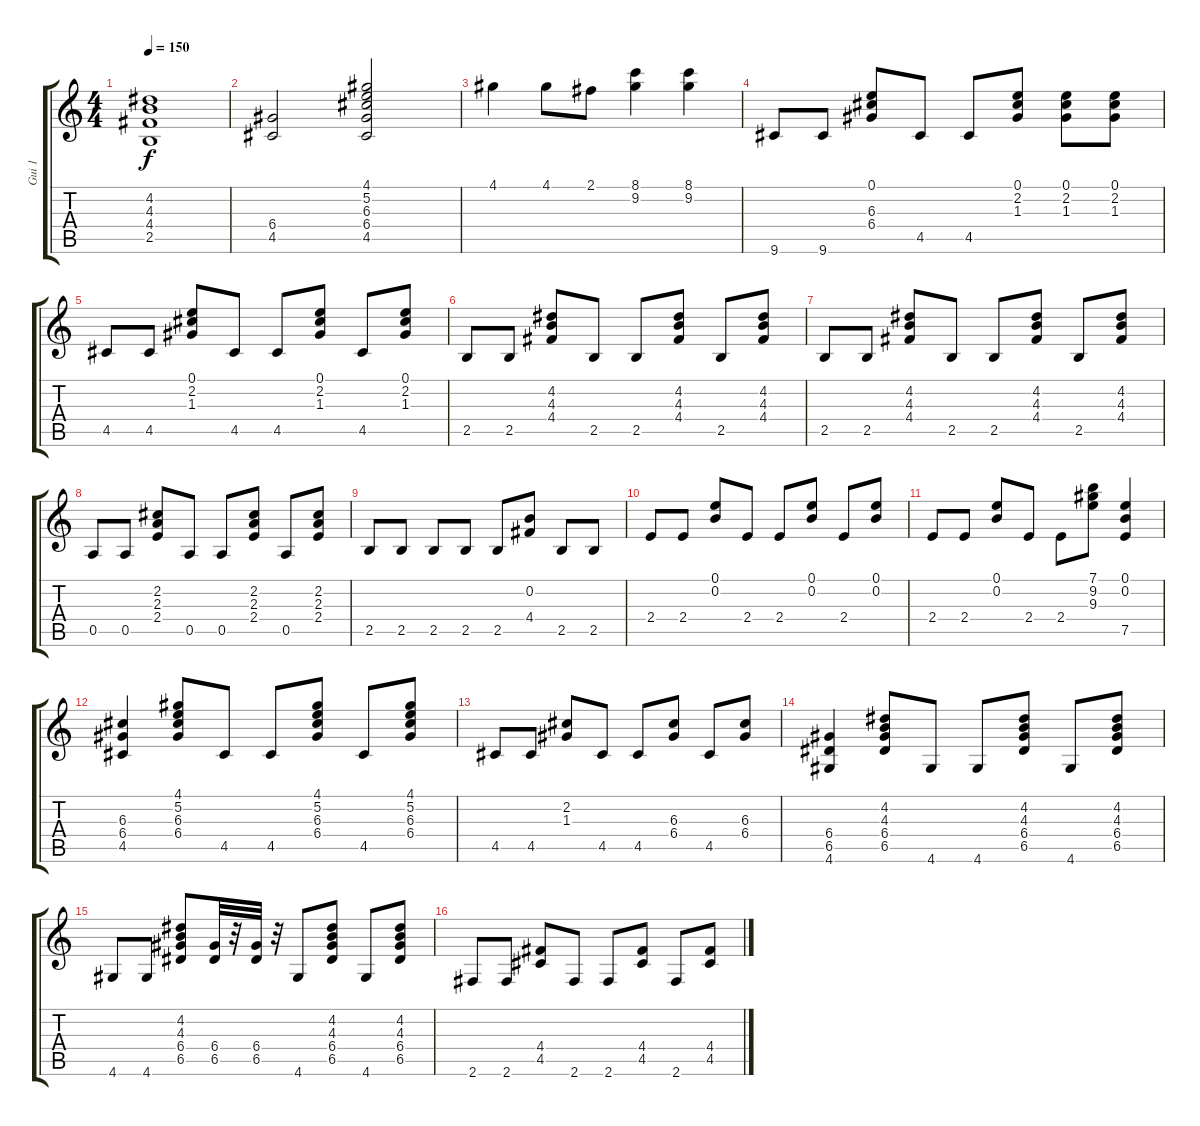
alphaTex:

\track ("Gui 1" "Gui 1") {instrument overdrivenguitar}
\staff {score tabs}
\tuning (E4 B3 G3 D3 A2 E2) {hide}
\ts (4 4)
\tempo 150
\clef g2
\ks c
(4.2 4.3 4.4 2.5).1{dy f} |
(6.4 4.5).2 (4.1 5.2 6.3 6.4 4.5).2 |
4.1.4 4.1.8 2.1.8 (8.1 9.2).4 (8.1 9.2).4 |
9.6.8 9.6.8 (0.1 6.3 6.4).8 4.5.8 4.5.8 (0.1 2.2 1.3).8 (0.1 2.2 1.3).8 (0.1 2.2 1.3).8 |
4.5.8 4.5.8 (0.1 2.2 1.3).8 4.5.8 4.5.8 (0.1 2.2 1.3).8 4.5.8 (0.1 2.2 1.3).8 |
2.5.8 2.5.8 (4.2 4.3 4.4).8 2.5.8 2.5.8 (4.2 4.3 4.4).8 2.5.8 (4.2 4.3 4.4).8 |
2.5.8 2.5.8 (4.2 4.3 4.4).8 2.5.8 2.5.8 (4.2 4.3 4.4).8 2.5.8 (4.2 4.3 4.4).8 |
0.5.8 0.5.8 (2.2 2.3 2.4).8 0.5.8 0.5.8 (2.2 2.3 2.4).8 0.5.8 (2.2 2.3 2.4).8 |
2.5.8 2.5.8 2.5.8 2.5.8 2.5.8 (0.2 4.4).8 2.5.8 2.5.8 |
2.4.8 2.4.8 (0.1 0.2).8 2.4.8 2.4.8 (0.1 0.2).8 2.4.8 (0.1 0.2).8 |
2.4.8 2.4.8 (0.1 0.2).8 2.4.8 2.4.8 (7.1 9.2 9.3).8 (0.1 0.2 7.5).4 |
(6.3 6.4 4.5).4 (4.1 5.2 6.3 6.4).8 4.5.8 4.5.8 (4.1 5.2 6.3 6.4).8 4.5.8 (4.1 5.2 6.3 6.4).8 |
4.5.8 4.5.8 (2.2 1.3).8 4.5.8 4.5.8 (6.3 6.4).8 4.5.8 (6.3 6.4).8 |
(6.4 6.5 4.6).4 (4.2 4.3 6.4 6.5).8 4.6.8 4.6.8 (4.2 4.3 6.4 6.5).8 4.6.8 (4.2 4.3 6.4 6.5).8 |
4.6.8 4.6.8 (4.2 4.3 6.4 6.5).8 (6.4 6.5).32 r.32 (6.4 6.5).32 r.32 4.6.8 (4.2 4.3 6.4 6.5).8 4.6.8 (4.2 4.3 6.4 6.5).8 |
2.6.8 2.6.8 (4.4 4.5).8 2.6.8 2.6.8 (4.4 4.5).8 2.6.8 (4.4 4.5).8
